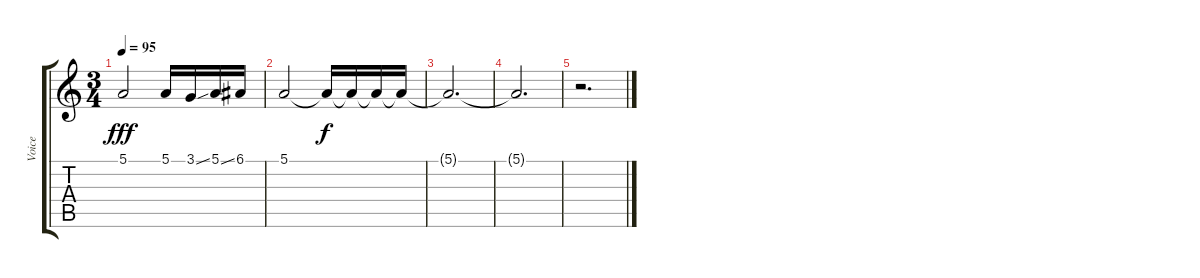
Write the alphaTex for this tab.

\track ("Voice" "Voice") {instrument flute}
\staff {score tabs}
\tuning (E4 B3 G3 D3 A2 E2) {hide}
\ts (3 4)
\tempo 95
\clef g2
\ks c
5.1.2{dy fff} 5.1.16 3.1{ss}.16 5.1{ss}.16 6.1.16 |
5.1.2 5.1{t}.16{dy f} 5.1{t}.16 5.1{t}.16 5.1{t}.16 |
5.1{t}.2{d} |
5.1{t}.2{d} |
r.2{d}
